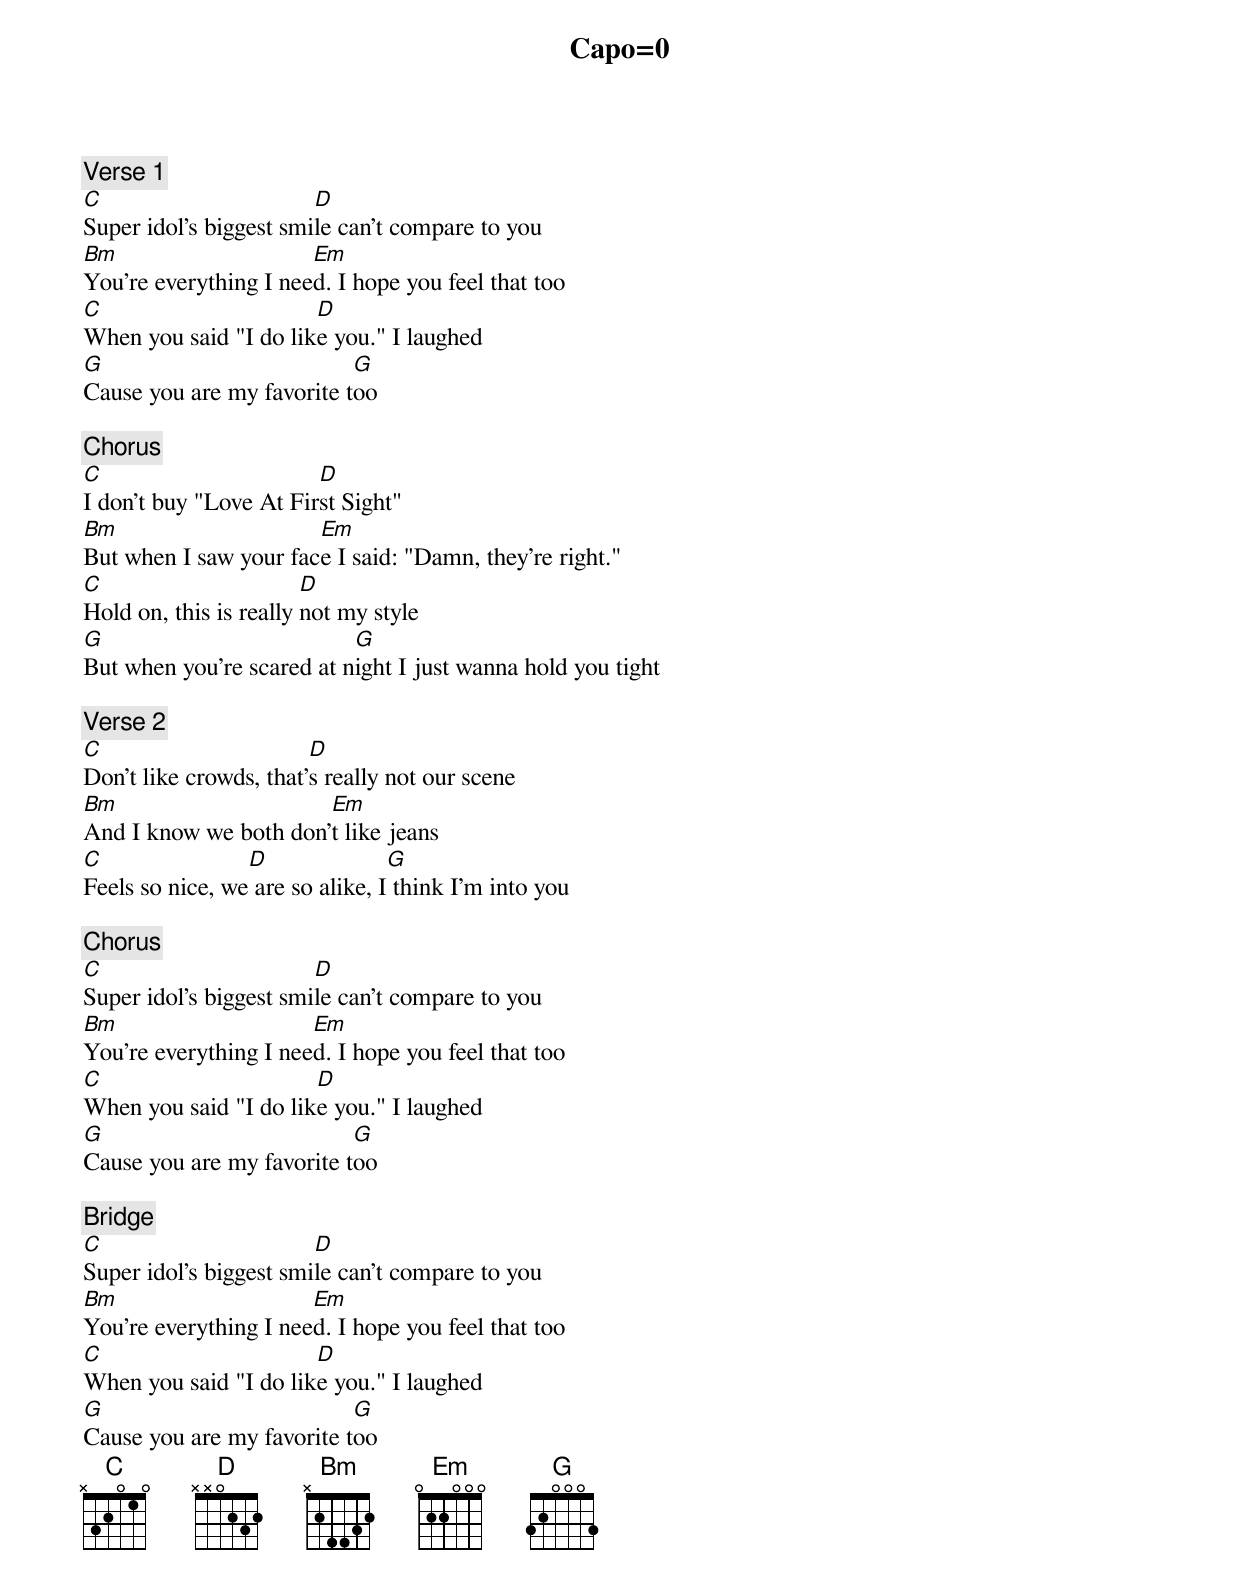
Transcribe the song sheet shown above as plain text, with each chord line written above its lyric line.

Capo=0

[Verse 1]
C                       D
Super idol's biggest smile can't compare to you
Bm                     Em
You're everything I need. I hope you feel that too
C                      D
When you said "I do like you." I laughed
G                          G
Cause you are my favorite too

[Chorus]
C                       D
I don't buy "Love At First Sight"
Bm                     Em
But when I saw your face I said: "Damn, they're right."
C                       D
Hold on, this is really not my style
G                          G
But when you're scared at night I just wanna hold you tight

[Verse 2]
C                       D
Don't like crowds, that's really not our scene
Bm                     Em
And I know we both don't like jeans
C                D               G
Feels so nice, we are so alike, I think I'm into you

[Chorus]
C                       D
Super idol's biggest smile can't compare to you
Bm                     Em
You're everything I need. I hope you feel that too
C                      D
When you said "I do like you." I laughed
G                          G
Cause you are my favorite too

[Bridge]
C                       D
Super idol's biggest smile can't compare to you
Bm                     Em
You're everything I need. I hope you feel that too
C                      D
When you said "I do like you." I laughed
G                          G
Cause you are my favorite too
